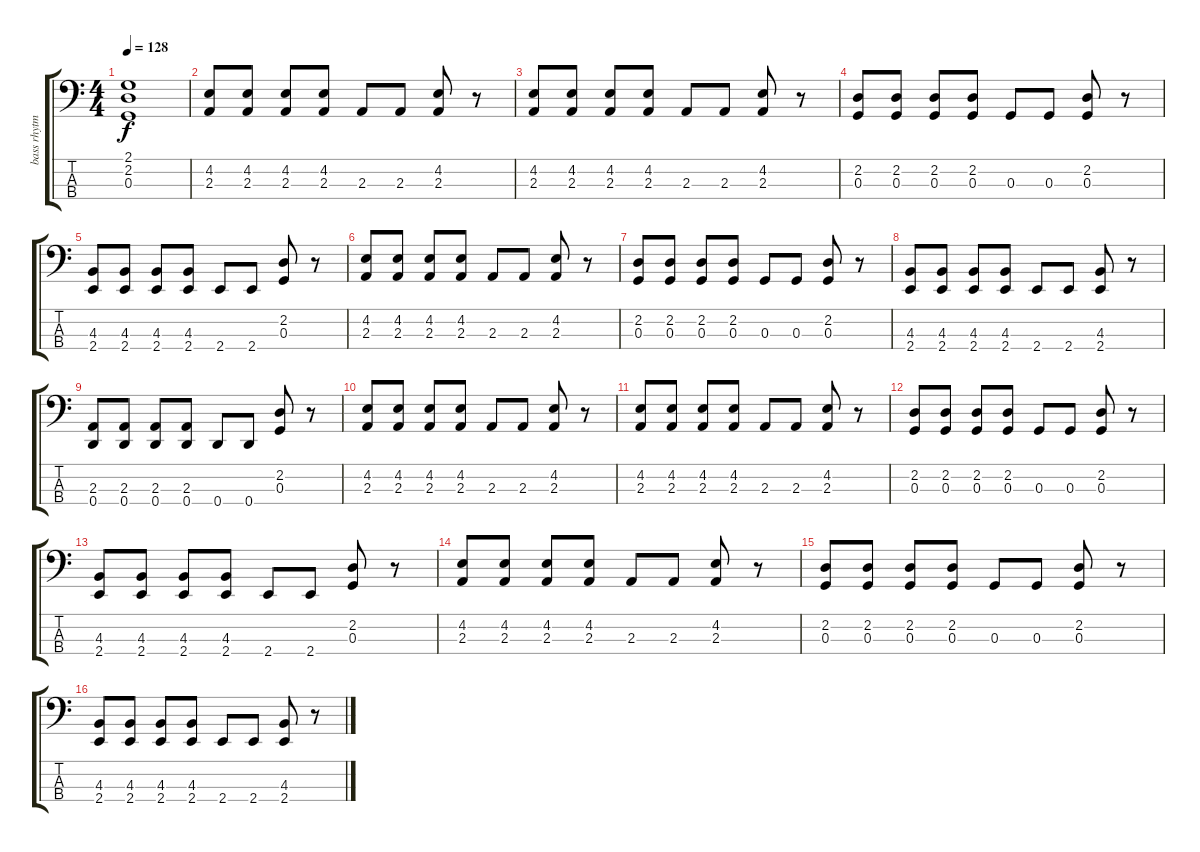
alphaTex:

\track ("bass rhytm 1" "bass rhytm") {instrument distortionguitar}
\staff {score tabs}
\tuning (F2 C2 G1 D1) {hide}
\ts (4 4)
\tempo 128
\clef f4
\ks c
(2.1 2.2 0.3).1{dy f} |
(4.2 2.3).8 (4.2 2.3).8 (4.2 2.3).8 (4.2 2.3).8 2.3.8 2.3.8 (4.2 2.3).8 r.8 |
(4.2 2.3).8 (4.2 2.3).8 (4.2 2.3).8 (4.2 2.3).8 2.3.8 2.3.8 (4.2 2.3).8 r.8 |
(2.2 0.3).8 (2.2 0.3).8 (2.2 0.3).8 (2.2 0.3).8 0.3.8 0.3.8 (2.2 0.3).8 r.8 |
(4.3 2.4).8 (4.3 2.4).8 (4.3 2.4).8 (4.3 2.4).8 2.4.8 2.4.8 (2.2 0.3).8 r.8 |
(4.2 2.3).8 (4.2 2.3).8 (4.2 2.3).8 (4.2 2.3).8 2.3.8 2.3.8 (4.2 2.3).8 r.8 |
(2.2 0.3).8 (2.2 0.3).8 (2.2 0.3).8 (2.2 0.3).8 0.3.8 0.3.8 (2.2 0.3).8 r.8 |
(4.3 2.4).8 (4.3 2.4).8 (4.3 2.4).8 (4.3 2.4).8 2.4.8 2.4.8 (4.3 2.4).8 r.8 |
(2.3 0.4).8 (2.3 0.4).8 (2.3 0.4).8 (2.3 0.4).8 0.4.8 0.4.8 (2.2 0.3).8 r.8 |
(4.2 2.3).8 (4.2 2.3).8 (4.2 2.3).8 (4.2 2.3).8 2.3.8 2.3.8 (4.2 2.3).8 r.8 |
(4.2 2.3).8 (4.2 2.3).8 (4.2 2.3).8 (4.2 2.3).8 2.3.8 2.3.8 (4.2 2.3).8 r.8 |
(2.2 0.3).8 (2.2 0.3).8 (2.2 0.3).8 (2.2 0.3).8 0.3.8 0.3.8 (2.2 0.3).8 r.8 |
(4.3 2.4).8 (4.3 2.4).8 (4.3 2.4).8 (4.3 2.4).8 2.4.8 2.4.8 (2.2 0.3).8 r.8 |
(4.2 2.3).8 (4.2 2.3).8 (4.2 2.3).8 (4.2 2.3).8 2.3.8 2.3.8 (4.2 2.3).8 r.8 |
(2.2 0.3).8 (2.2 0.3).8 (2.2 0.3).8 (2.2 0.3).8 0.3.8 0.3.8 (2.2 0.3).8 r.8 |
(4.3 2.4).8 (4.3 2.4).8 (4.3 2.4).8 (4.3 2.4).8 2.4.8 2.4.8 (4.3 2.4).8 r.8
